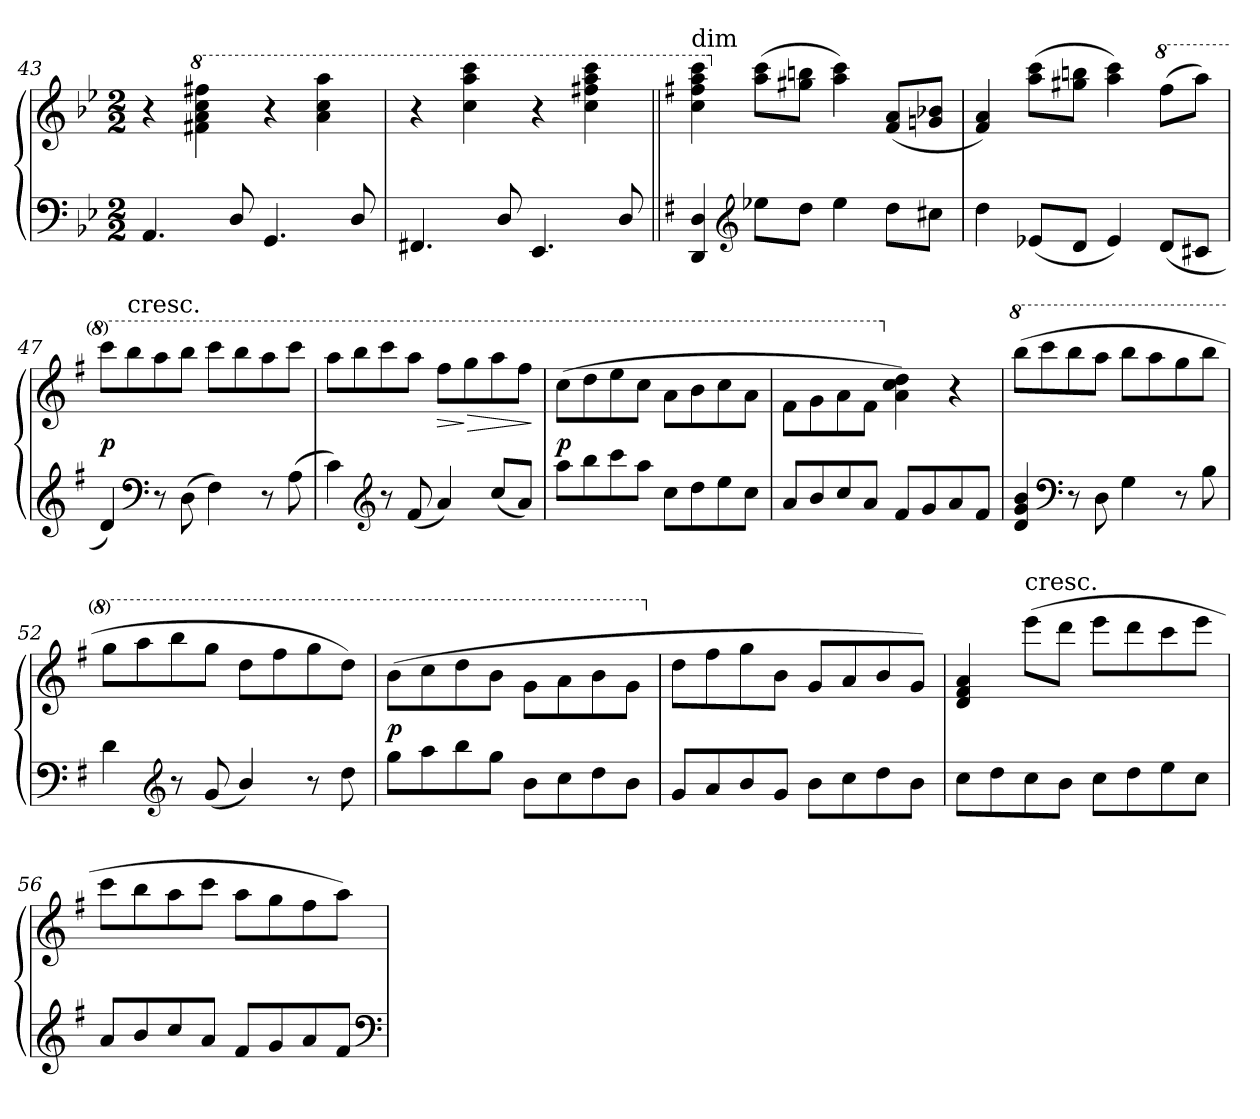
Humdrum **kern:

**kern	**kern	**dynam
*part1	*part1	*part1
*staff2	*staff1	*staff1/2
*clefF4	*clefG2	*
*k[b-e-]	*k[b-e-]	*
*M2/2	*M2/2	*
=43	=43	=43
4.AA/	4r	.
*	*8va	*
.	4ff#X\ 4aa\ 4ccc\ 4fff#X\	.
8D/	.	.
4.GG/	4r	.
.	4aa\ 4ccc\ 4aaa\	.
8D/	.	.
=44	=44	=44
4.FF#X/	4r	.
.	4ccc\ 4aaa\ 4cccc\	.
8D/	.	.
4.EE-/	4r	.
.	4ccc\ 4fff#X\ 4aaa\ 4cccc\	.
8D/	.	.
=45||	=45||	=45||
*k[f#]	*k[f#]	*
!	!LO:TX:t=dim	!
4DD/ 4D/	4ccc\ 4fff#\ 4aaa\ 4cccc\	.
*clefG2	*	*
*	*X8va	*
8ee-X\L	(8aa\ 8ccc\L	.
8dd\J	8gg#X\ 8bbn\J	.
4ee-\	4aa\ 4ccc\)	.
8dd\L	(8f#/ 8a/L	.
8cc#X\J	8gn/ 8b-X/J	.
=46	=46	=46
4dd\	4f#/ 4a/)	.
(8e-X/L	(8aa\ 8ccc\L	.
8d/J	8gg#X\ 8bbn\J	.
4e-/)	4aa\ 4ccc\)	.
*	*8va	*
(8d/L	(8fff#\L	.
8c#X/J	8aaa\J)	.
=47	=47	=47
4d/)	8cccc\L	p
!	!LO:TX:t=cresc.	!
.	8bbb\	.
*clefF4	*	*
8r	8aaa\	.
(8D\	8bbb\J	.
4F#\)	8cccc\L	.
.	8bbb\	.
8r	8aaa\	.
(8A\	8cccc\J	.
=48	=48	=48
4c\)	8aaa\L	.
.	8bbb\	.
*clefG2	*	*
8r	8cccc\	.
(8f#/	8aaa\J	.
!	!	!LO:HP:b
4a/)	8fff#\L	>
!	!	!LO:HP:n=1:b
.	8ggg\	] >
(8cc/L	8aaa\	.
8a/J)	8fff#\J	.
.	.	]
=49	=49	=49
8aa\L	(8ccc\L	p
8bb\	8ddd\	.
8ccc\	8eee\	.
8aa\J	8ccc\J	.
8cc\L	8aa\L	.
8dd\	8bb\	.
8ee\	8ccc\	.
8cc\J	8aa\J	.
=50	=50	=50
8a/L	8ff#\L	.
8b/	8gg\	.
8cc/	8aa\	.
8a/J	8ff#\J	.
*	*X8va	*
8f#/L	4a\ 4cc\ 4dd\)	.
8g/	.	.
8a/	4r	.
8f#/J	.	.
=51	=51	=51
*	*8va	*
4d/ 4g/ 4b/	(8bbb\L	.
.	8cccc\	.
*clefF4	*	*
8r	8bbb\	.
8D\	8aaa\J	.
4G\	8bbb\L	.
.	8aaa\	.
8r	8ggg\	.
8B\	8bbb\J	.
=52	=52	=52
4d\	8ggg\L	.
.	8aaa\	.
*clefG2	*	*
8r	8bbb\	.
(8g/	8ggg\J	.
4b/)	8ddd\L	.
.	8fff#\	.
8r	8ggg\	.
8dd\	8ddd\J)	.
=53	=53	=53
8gg\L	(8bb\L	p
8aa\	8ccc\	.
8bb\	8ddd\	.
8gg\J	8bb\J	.
8b\L	8gg\L	.
8cc\	8aa\	.
8dd\	8bb\	.
8b\J	8gg\J	.
=54	=54	=54
*	*X8va	*
8g/L	8dd\L	.
8a/	8ff#\	.
8b/	8gg\	.
8g/J	8b\J	.
8b\L	8g/L	.
8cc\	8a/	.
8dd\	8b/	.
8b\J	8g/J)	.
=55	=55	=55
8cc\L	4d/ 4f#/ 4a/	.
8dd\	.	.
!	!LO:TX:t=cresc.	!
8cc\	(8eee\L	.
8b\J	8ddd\J	.
8cc\L	8eee\L	.
8dd\	8ddd\	.
8ee\	8ccc\	.
8cc\J	8eee\J	.
=56	=56	=56
8a/L	8ccc\L	.
8b/	8bb\	.
8cc/	8aa\	.
8a/J	8ccc\J	.
8f#/L	8aa\L	.
8g/	8gg\	.
8a/	8ff#\	.
8f#/J	8aa\J)	.
*clefF4	*	*
=	=	=
*-	*-	*-
